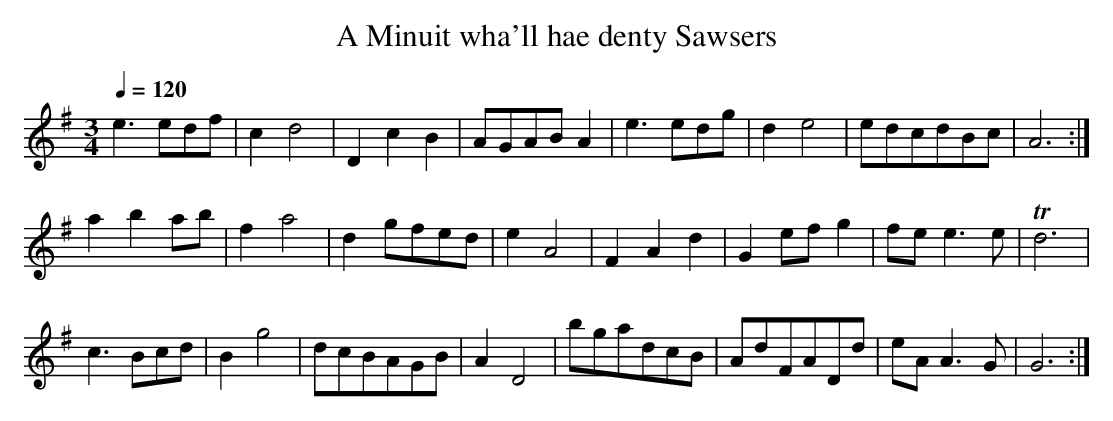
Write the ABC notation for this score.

X:1
T:A Minuit wha'll hae denty Sawsers
M:3/4
L:1/8
Q:1/4=120
K:G
e3 edf|c2d4|D2c2B2|AGABA2|e3 edg|d2e4  |edcdBc| A6:|
a2b2ab|f2a4|d2gfed|e2A4  |F2A2d2|G2efg2|fe e3e|Td6 |
c3 Bcd|B2g4|dcBAGB|A2D4  |bgadcB|AdFADd|eA A3G| G6:|
